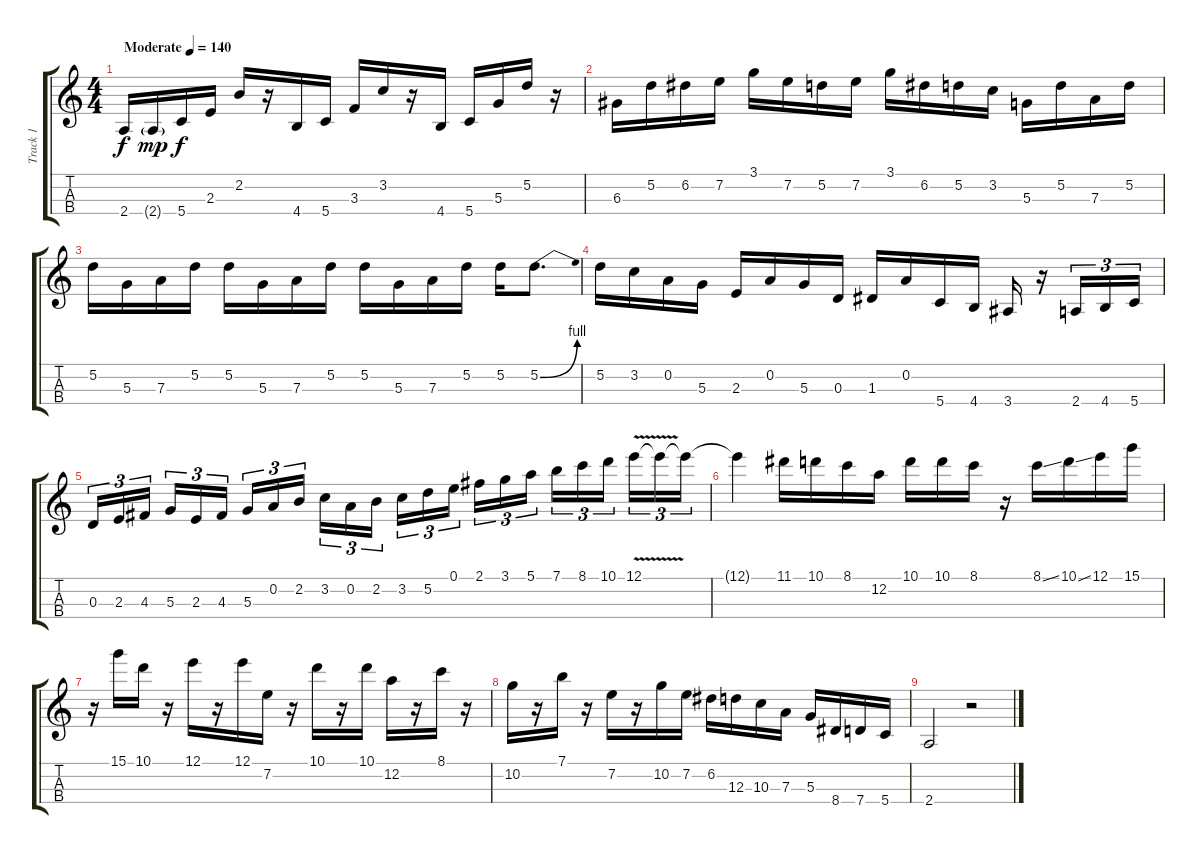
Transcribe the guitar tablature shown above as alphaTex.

\track ("Track 1" "Track 1") {instrument acousticguitarsteel}
\staff {score tabs}
\tuning (E4 A3 D3 G2) {hide}
\ts (4 4)
\tempo (140 "Moderate")
\clef g2
\ks c
2.4.16{dy f instrument acousticguitarsteel} 2.4{g}.16{dy mp} 5.4.16{dy f} 2.3.16 2.2.16 r.16 4.4.16 5.4.16 3.3.16 3.2.16 r.16 4.4.16 5.4.16 5.3.16 5.2.16 r.16 |
6.3.16 5.2.16 6.2.16 7.2.16 3.1.16 7.2.16 5.2.16 7.2.16 3.1.16 6.2.16 5.2.16 3.2.16 5.3.16 5.2.16 7.3.16 5.2.16 |
5.2.16 5.3.16 7.3.16 5.2.16 5.2.16 5.3.16 7.3.16 5.2.16 5.2.16 5.3.16 7.3.16 5.2.16 5.2.16 5.2{be (bend 0 0 60 4)}.8{d} |
5.2.16 3.2.16 0.2.16 5.3.16 2.3.16 0.2.16 5.3.16 0.3.16 1.3.16 0.2.16 5.4.16 4.4.16 3.4.16 r.16 2.4.16{tu (3 2)} 4.4.16{tu (3 2)} 5.4.16{tu (3 2)} |
0.3.16{tu (3 2)} 2.3.16{tu (3 2)} 4.3.16{tu (3 2) beam splitsecondary} 5.3.16{tu (3 2)} 2.3.16{tu (3 2)} 4.3.16{tu (3 2)} 5.3.16{tu (3 2)} 0.2.16{tu (3 2)} 2.2.16{tu (3 2) beam splitsecondary} 3.2.16{tu (3 2)} 0.2.16{tu (3 2)} 2.2.16{tu (3 2)} 3.2.16{tu (3 2)} 5.2.16{tu (3 2)} 0.1.16{tu (3 2) beam splitsecondary} 2.1.16{tu (3 2)} 3.1.16{tu (3 2)} 5.1.16{tu (3 2)} 7.1.16{tu (3 2)} 8.1.16{tu (3 2)} 10.1.16{tu (3 2) beam splitsecondary} 12.1{v}.16{tu (3 2)} 12.1{t}.16{tu (3 2)} 12.1{t}.16{tu (3 2)} |
12.1{t}.4 11.1.16 10.1.16 8.1.16 12.2.16 10.1.16 10.1.16 8.1.16 r.16 8.1{ss}.16 10.1{ss}.16 12.1.16 15.1.16 |
r.16 15.1.16 10.1.16 r.16 12.1.16 r.16 12.1.16 7.2.16 r.16 10.1.16 r.16 10.1.16 12.2.16 r.16 8.1.16 r.16 |
10.2.16 r.16 7.1.16 r.16 7.2.16 r.16 10.2.16 7.2.16 6.2.16 12.3.16 10.3.16 7.3.16 5.3.16 8.4.16 7.4.16 5.4.16 |
2.4.2 r.2
